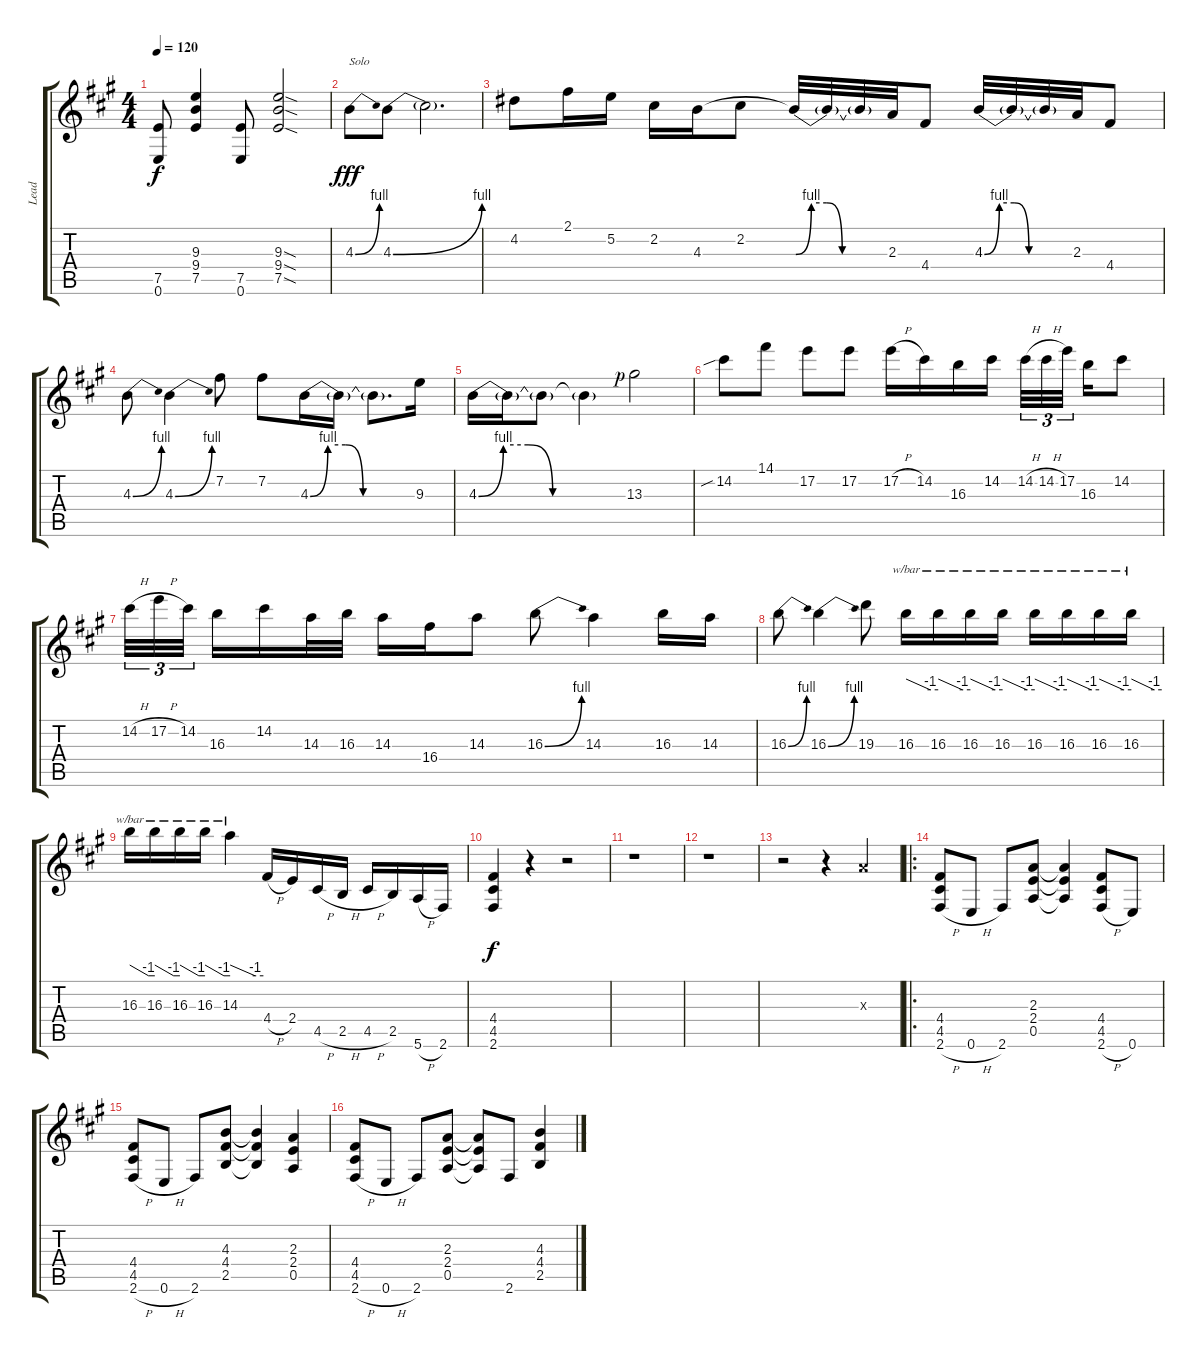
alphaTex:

\track ("Lead" "Lead") {instrument distortionguitar}
\staff {score tabs}
\tuning (E4 B3 G3 D3 A2 E2) {hide}
\ts (4 4)
\tempo 120
\clef g2
\ks a
(7.5 0.6).8{dy f} (9.3 9.4 7.5).4 (7.5 0.6).8 (9.3{sod} 9.4{sod} 7.5{sod}).2 |
4.3{be (bend 0 0 60 4)}.8{txt "Solo" dy fff} 4.3{be (bend 0 0 60 4)}.8 4.3{t}.2{d} |
4.2.8 2.1.16 5.2.16 2.2.16 4.3.16 2.2.8 4.3{be (custom 0 0 10 4 20 4 30 0 60 0) t}.32 4.3{t}.32 4.3{t}.32 2.3.32 4.4.8 4.3{be (custom 0 0 10 4 20 4 30 0 60 0)}.32 4.3{t}.32 4.3{t}.32 2.3.32 4.4.8 |
4.3{be (bend 0 0 60 4)}.8 4.3{be (bend 0 0 60 4)}.4 7.2.8 7.2.8 4.3{be (custom 0 0 10 4 20 4 30 0 60 0)}.16 4.3{t}.16 4.3{t}.8{d} 9.3.16 |
4.3{be (custom 0 0 10 4 20 4 30 0 60 0)}.16 4.3{t}.16 4.3{t}.8 4.3{t}.4 13.3{rf 1}.2 |
14.2{sib}.8 14.1.8 17.2.8 17.2.8 17.2{h}.16 14.2.16 16.3.16 14.2.16 14.2{h}.32{tu (3 2)} 14.2{h}.32{tu (3 2)} 17.2.32{tu (3 2)} 16.3.16 14.2.8 |
14.2{h}.32{tu (3 2)} 17.2{h}.32{tu (3 2)} 14.2.32{tu (3 2)} 16.3.16 14.2.16 14.3.32 16.3.32 14.3.16 16.4.16 14.3.8 16.3{be (bend 0 0 60 4)}.8 14.3.4 16.3.16 14.3.16 |
16.3{be (bend 0 0 60 4)}.8 16.3{be (bend 0 0 60 4)}.4 19.3.8 16.3.16{tbe (custom default 0 0 45 -4 60 -4)} 16.3.16{tbe (custom default 0 0 45 -4 60 -4)} 16.3.16{tbe (custom default 0 0 45 -4 60 -4)} 16.3.16{tbe (custom default 0 0 45 -4 60 -4)} 16.3.16{tbe (custom default 0 0 45 -4 60 -4)} 16.3.16{tbe (custom default 0 0 45 -4 60 -4)} 16.3.16{tbe (custom default 0 0 45 -4 60 -4)} 16.3.16{tbe (custom default 0 0 45 -4 60 -4)} |
16.3.16{tbe (custom default 0 0 45 -4 60 -4)} 16.3.16{tbe (custom default 0 0 45 -4 60 -4)} 16.3.16{tbe (custom default 0 0 45 -4 60 -4)} 16.3.16{tbe (custom default 0 0 45 -4 60 -4)} 14.3.4{tbe (custom default 0 0 45 -4 60 -4)} 4.4{h}.16 2.4.16 4.5{h}.16 2.5{h}.16 4.5{h}.16 2.5.16 5.6{h}.16 2.6.16 |
(4.4 4.5 2.6).4{dy f} r.4 r.2 |
r.1 |
r.1 |
r.2 r.4 2.3{x}.4 |
\ro
(4.4 4.5 2.6{h}).8 0.6{h}.8 2.6.8 (2.3 2.4 0.5).8 (2.3{t} 2.4{t} 0.5{t}).4 (4.4 4.5 2.6{h}).8 0.6.8 |
(4.4 4.5 2.6{h}).8 0.6{h}.8 2.6.8 (4.3 4.4 2.5).8 (4.3{t} 4.4{t} 2.5{t}).4 (2.3 2.4 0.5).4 |
(4.4 4.5 2.6{h}).8 0.6{h}.8 2.6.8 (2.3 2.4 0.5).8 (2.3{t} 2.4{t} 0.5{t}).8 2.6.8 (4.3 4.4 2.5).4
